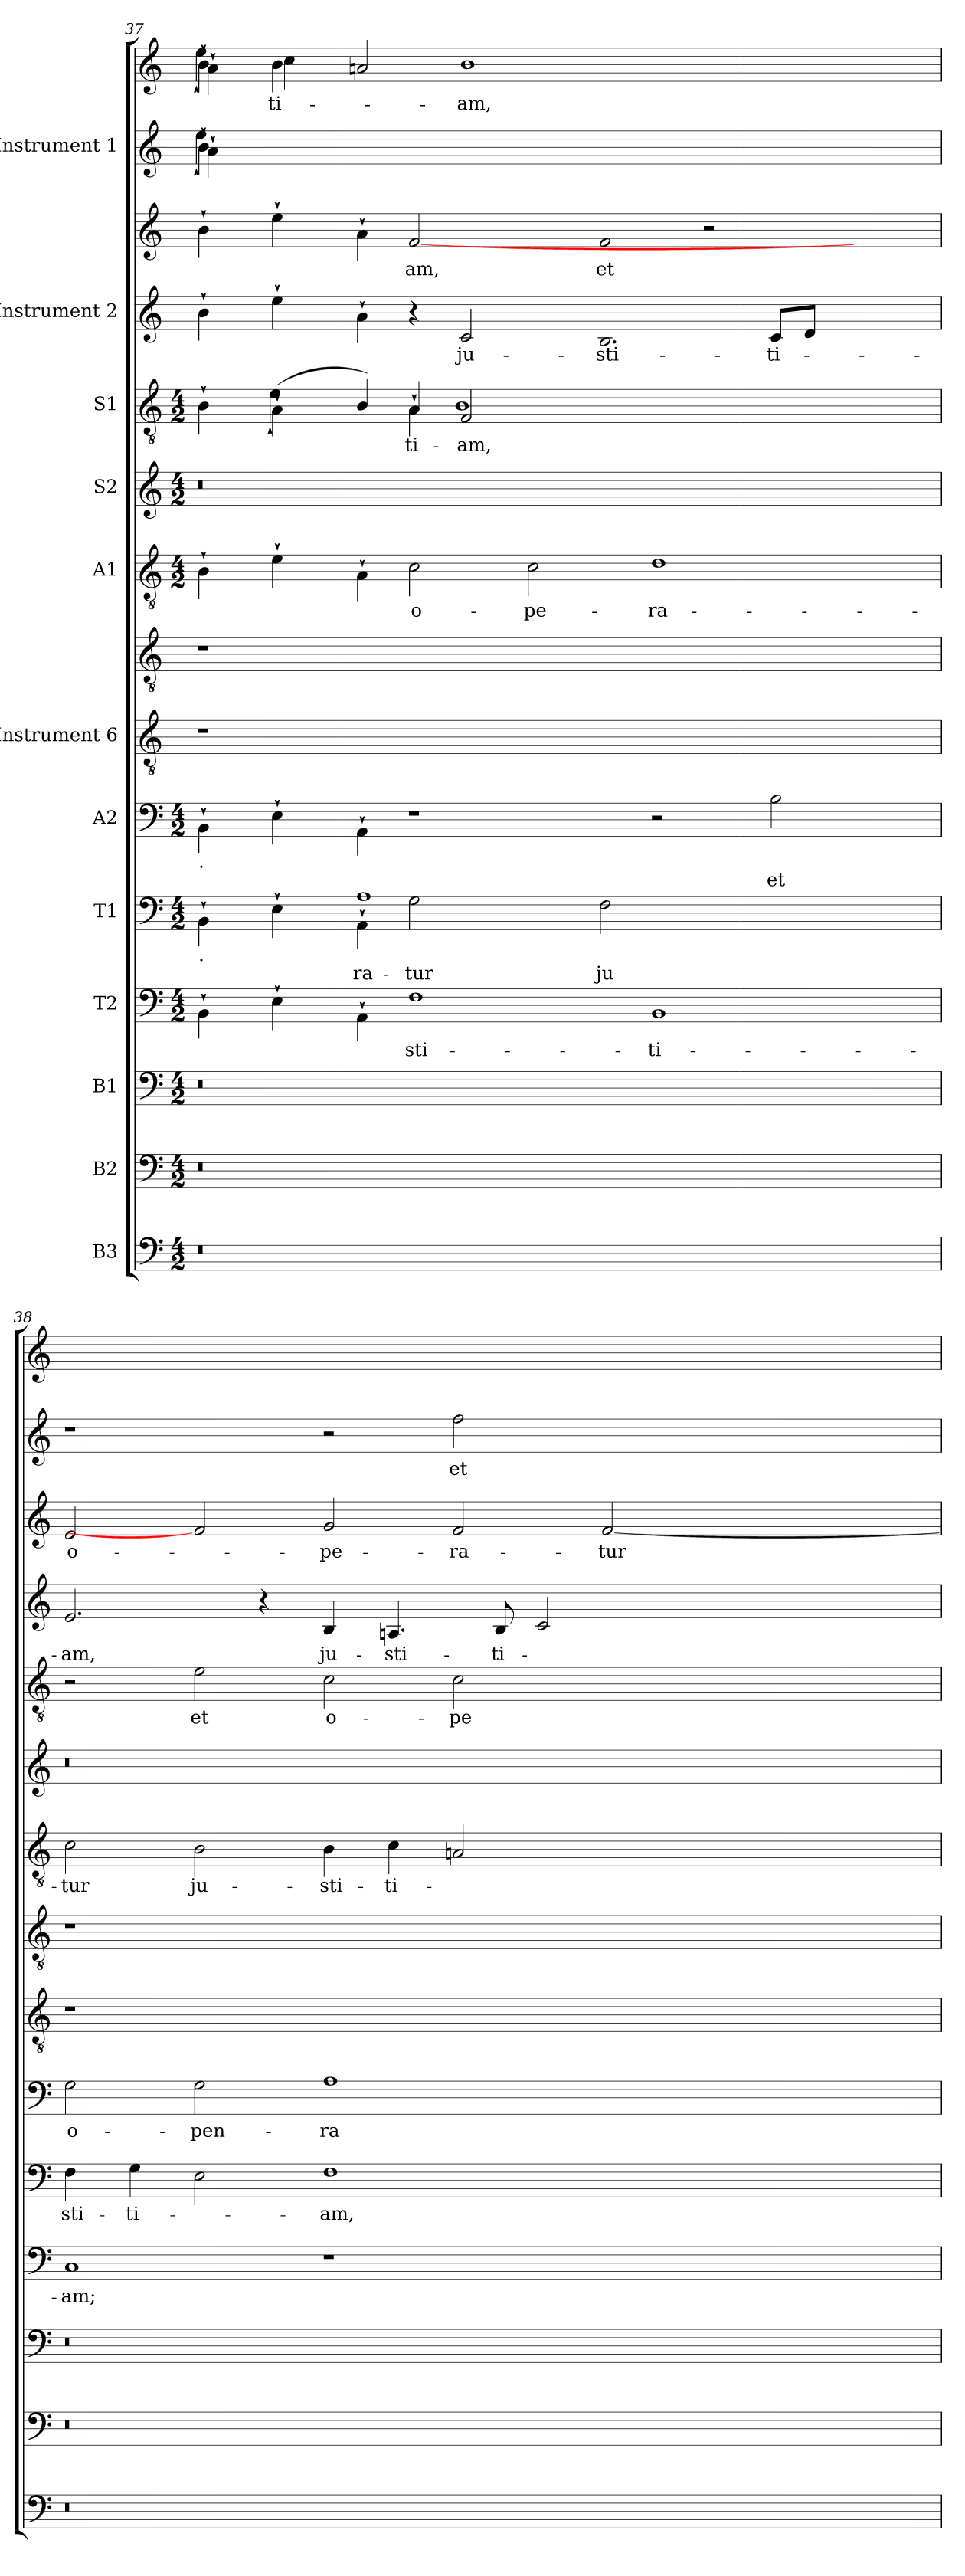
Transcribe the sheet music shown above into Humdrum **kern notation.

**kern	**kern	**kern	**kern	**text	**kern	**text	**kern	**text	**kern	**kern	**kern	**text	**kern	**kern	**text	**kern	**text	**kern	**text	**kern	**text	**kern	**text
*part12	*part11	*part10	*part9	*part9	*part8	*part8	*part7	*part7	*part6	*part6	*part5	*part5	*part4	*part3	*part3	*part2	*part2	*part2	*part2	*part1	*part1	*part1	*part1
*staff15	*staff14	*staff13	*staff12	*staff12	*staff11	*staff11	*staff10	*staff10	*staff9	*staff8	*staff7	*staff7	*staff6	*staff5	*staff5	*staff4	*staff4	*staff3	*staff3	*staff2	*staff2	*staff1	*staff1
*I"B3	*I"B2	*I"B1	*I"T2	*	*I"T1	*	*I"A2	*	*I"Instrument 6	*	*I"A1	*	*I"S2	*I"S1	*	*I"Instrument 2	*	*	*	*I"Instrument 1	*	*	*
!!LO:PB:g=z
*clefF4	*clefF4	*clefF4	*clefF4	*	*clefF4	*	*clefF4	*	*clefGv2	*clefGv2	*clefGv2	*	*clefG2	*clefGv2	*	*clefG2	*	*clefG2	*	*clefG2	*	*clefG2	*
*	*	*	*	*	*	*	*	*	*	*	*k[]	*	*	*	*	*	*	*	*	*	*	*	*
*	*	*	*	*	*	*	*	*	*	*	*C:	*	*	*	*	*	*	*	*	*	*	*	*
*M4/2	*M4/2	*M4/2	*M4/2	*	*M4/2	*	*M4/2	*	*	*	*M4/2	*	*M4/2	*M4/2	*	*	*	*	*	*	*	*	*
=37	=37	=37	=37	=37	=37	=37	=37	=37	=37	=37	=37	=37	=37	=37	=37	=37	=37	=37	=37	=37	=37	=37	=37
*	*	*	*	*	*^	*	*	*	*	*	*	*	*	*^	*	*	*	*	*	*^	*	*^	*
*	*	*	*	*	*	*	*	*	*	*	*	*	*	*	*	*	*	*	*	*	*	*	*^	*	*	*^	*
!	!	!	!	!	!	!	!	!LO:TX:b:t=.	!	!	!	!	!	!	!	!	!	!	!	!	!	!	!	!	!	!	!	!	!
!	!	!	!	!	!LO:TX:b:t=.	!	!	!	!	!	!	!	!	!	!	!	!	!	!	!	!	!	!	!	!	!	!	!	!
!	!	!	!LO:TX:b:t=.	!	!	!	!	!	!	!	!	!	!	!	!	!	!	!	!	!	!	!	!	!	!	!	!	!	!
*	*	*	*^	*	*	*	*	*	*	*	*	*	*	*	*	*	*	*^	*	*	*	*	*	*^	*	*	*	*	*
*	*	*	*	*^	*	*	*	*	*	*	*	*	*	*	*	*	*	*	*	*	*	*	*	*	*	*	*	*	*	*	*	*
0r	0r	0r	4BB`<\	4..ryy	4ryy	.	4BB`<\	2ryy	.	4BB`<\	.	1r	1r	4B`<\	.	0r	4B`<\	4ryy	.	4b`<\	4..ryy	.	4b`<\	.	4b`<\	4ee`<\	4a`<\	16ryy	.	4b`<\	4ee`<\	4a`<\	.
.	.	.	.	.	.	.	.	.	.	.	.	.	.	.	.	.	.	.	.	.	.	.	.	.	.	.	.	64ryy	.	.	.	.	.
.	.	.	.	.	.	.	.	.	.	.	.	.	.	.	.	.	.	.	.	.	.	.	.	.	.	.	.	1ryy	.	.	.	.	.
!	!	!	!	!	!	!	!	!	!	!	!	!	!	!	!	!	!	!	!	!	!	!	!	!	!	!	!	!	!	!	!	!	!LO:LY:b:rj
!	!	!	!	!	!	!	!	!	!	!	!	!	!	!	!	!	!	!	!	!	!	!	!	!	!	!	!	!	!	!	!	!	!LO:LY:b:rj
.	.	.	4E`<\	.	8ryy	.	4E`<\	.	.	4E`<\	.	.	.	4e`<\	.	.	(>4A`<\	4e`<\	.	4ee`<\	.	.	4ee`<\	.	0ryy	0ryy	0ryy	.	.	4b\	4cc\	2.ryy	-ti-
.	.	.	.	.	16ryy	.	.	.	.	.	.	.	.	.	.	.	.	.	.	.	.	.	.	.	.	.	.	.	.	.	.	.	.
.	.	.	.	1ryy	64ryy	.	.	.	.	.	.	.	.	.	.	.	.	.	.	.	1ryy	.	.	.	.	.	.	.	.	.	.	.	.
.	.	.	.	.	1ryy	.	.	.	.	.	.	.	.	.	.	.	.	.	.	.	.	.	.	.	.	.	.	.	.	.	.	.	.
!	!	!	!	!	!	!	!	!	!LO:LY:b:rj	!	!	!	!	!	!	!	!	!	!	!	!	!	!	!	!	!	!	!	!	!	!	!	!
.	.	.	4AA`<\	.	.	.	4AA`<\	1A	-ra-	4AA`<\	.	.	.	4A`<\	.	.	4B/)	4ryy	.	4a`<\	.	.	4a`<\	.	.	.	.	.	.	2an/	2.ryy	.	.
!	!	!	!	!	!	!LO:LY:b:rj	!	!	!LO:LY:b:cj	!	!	!	!	!	!LO:LY:b:rj	!	!	!	!LO:LY:b	!	!	!	!	!LO:LY:b:cj	!	!	!	!	!	!	!	!	!
.	.	.	1F	.	.	-sti-	2G\	.	-tur	1r	.	.	.	2c\	o-	.	4A`<\	4A/	-ti-	4r	.	.	[2f	-am,	.	.	.	.	.	.	.	.	.
!	!	!	!	!	!	!	!	!	!	!	!	!	!	!	!	!	!	!	!LO:LY:b:cj	!	!	!LO:LY:b:rj	!	!	!	!	!	!	!	!	!	!	!LO:LY:b:cj
.	.	.	.	.	.	.	.	.	.	.	.	1..ryy	1..ryy	.	.	.	2F/	1B	-am,	2c/	.	-ju-	.	.	.	.	.	.	.	1b	.	1..ryy	-am,
.	.	.	.	.	.	.	.	.	.	.	.	.	.	.	.	.	.	.	.	.	.	.	.	.	.	.	.	1ryy	.	.	.	.	.
!	!	!	!	!	!	!	!	!	!	!	!	!	!	!	!LO:LY:b:rj	!	!	!	!	!	!	!	!	!	!	!	!	!	!	!	!	!	!
.	.	.	.	.	.	.	2.ryy	.	.	.	.	.	.	2c\	-pe-	.	.	.	.	.	.	.	4ryy	.	.	.	.	.	.	.	1.ryy	.	.
.	.	.	.	1ryy	.	.	.	.	.	.	.	.	.	.	.	.	.	.	.	.	1ryy	.	.	.	.	.	.	.	.	.	.	.	.
.	.	.	.	.	1ryy	.	.	.	.	.	.	.	.	.	.	.	.	.	.	.	.	.	.	.	.	.	.	.	.	.	.	.	.
!	!	!	!	!	!	!	!	!	!LO:LY:b:rj	!	!	!	!	!	!	!	!	!	!	!	!	!LO:LY:b:rj	!	!LO:LY:b:cj	!	!	!	!	!	!	!	!	!
.	.	.	.	.	.	.	.	2F\	ju-	.	.	.	.	.	.	.	2.ryy	.	.	2.B/	.	-sti-	2f/	et	.	.	.	.	.	.	.	.	.
!	!	!	!	!	!	!LO:LY:b:rj	!	!	!	!	!	!	!	!	!LO:LY:b:rj	!	!	!	!	!	!	!	!	!	!	!	!	!	!	!	!	!	!
.	.	.	1BB	.	.	-ti-	.	.	.	2r	.	.	.	1d	-ra-	.	.	.	.	.	.	.	.	.	.	.	.	.	.	.	.	.	.
2.ryy	2.ryy	2.ryy	.	.	.	.	2.ryy	2.ryy	.	.	.	.	.	.	.	2.ryy	.	2.ryy	.	.	.	.	2r	.	.	.	.	.	.	2.ryy	.	.	.
.	.	.	.	.	.	.	.	.	.	.	.	.	.	.	.	.	.	.	.	.	.	.	.	.	.	.	.	2ryy	.	.	.	.	.
!	!	!	!	!	!	!	!	!	!	!	!LO:LY:b:cj	!	!	!	!	!	!	!	!	!	!	!LO:LY:b:rj	!	!	!	!	!	!	!	!	!	!	!
.	.	.	.	.	.	.	.	.	.	2B\	et	.	.	.	.	.	2ryy	.	.	8c/L	.	-ti-	.	.	2ryy	2ryy	2ryy	.	.	.	.	.	.
.	.	.	.	.	.	.	.	.	.	.	.	.	.	.	.	.	.	.	.	8d/J	.	.	.	.	.	.	.	.	.	.	.	.	.
.	.	.	.	4ryy	.	.	.	.	.	.	.	.	.	.	.	.	.	.	.	.	4ryy	.	.	.	.	.	.	.	.	.	.	.	.
.	.	.	.	.	4ryy	.	.	.	.	.	.	.	.	.	.	.	.	.	.	.	.	.	.	.	.	.	.	.	.	.	.	.	.
.	.	.	.	.	.	.	.	.	.	.	.	.	.	.	.	.	.	.	.	4ryy	.	.	4ryy	.	.	.	.	.	.	.	.	.	.
.	.	.	.	.	.	.	.	.	.	.	.	.	.	.	.	.	.	.	.	.	.	.	.	.	.	.	.	8ryy	.	.	.	.	.
.	.	.	.	16ryy	.	.	.	.	.	.	.	.	.	.	.	.	.	.	.	.	16ryy	.	.	.	.	.	.	.	.	.	.	.	.
.	.	.	.	.	32.ryy	.	.	.	.	.	.	.	.	.	.	.	.	.	.	.	.	.	.	.	.	.	.	32.ryy	.	.	.	.	.
=38	=38	=38	=38	=38	=38	=38	=38	=38	=38	=38	=38	=38	=38	=38	=38	=38	=38	=38	=38	=38	=38	=38	=38	=38	=38	=38	=38	=38	=38	=38	=38	=38	=38
!	!	!	!	!	!	!LO:LY:b:cj	!	!	!LO:LY:b:rj	!	!LO:LY:b:rj	!	!	!	!LO:LY:b:cj	!	!	!	!	!	!	!LO:LY:b:cj	!	!LO:LY:b:rj	!	!	!	!	!	!	!	!	!
*	*	*	*v	*v	*v	*	*	*	*	*	*	*	*	*	*	*	*v	*v	*	*v	*v	*	*	*	*v	*v	*v	*v	*	*v	*v	*v	*
*	*	*	*	*	*v	*v	*	*	*	*	*	*	*	*	*	*	*	*	*	*	*	*	*	*
0r	0r	0r	1C	-am;	4F\	-sti-	2G\	o-	1r	1r	2c\	-tur	0r	2r	.	2.e/	am,	2e/	o-	1r	.	0ryy	.
!	!	!	!	!	!	!LO:LY:b:rj	!	!	!	!	!	!	!	!	!	!	!	!	!	!	!	!	!
.	.	.	.	.	4G\	-ti-	.	.	.	.	.	.	.	.	.	.	.	.	.	.	.	.	.
!	!	!	!	!	!	!	!	!LO:LY:b:rj	!	!	!	!LO:LY:b:rj	!	!	!LO:LY:b:cj	!	!	!	!	!	!	!	!
.	.	.	.	.	2E\	.	2G\	-pen-	.	.	2B\	ju-	.	2e\	et	.	.	2f]	.	.	.	.	.
.	.	.	.	.	.	.	.	.	.	.	.	.	.	.	.	4r	.	.	.	.	.	.	.
!	!	!	!	!	!	!LO:LY:b:cj	!	!LO:LY:b:rj	!	!	!	!LO:LY:b:rj	!	!	!LO:LY:b:rj	!	!LO:LY:b:rj	!	!LO:LY:b:rj	!	!	!	!
.	.	.	1r	.	1F	-am,	1A	-ra-	1.ryy	1.ryy	4B\	-sti-	.	2c\	o-	4B/	ju-	2g/	-pe-	2r	.	.	.
!	!	!	!	!	!	!	!	!	!	!	!	!LO:LY:b:rj	!	!	!	!	!LO:LY:b:rj	!	!	!	!	!	!
.	.	.	.	.	.	.	.	.	.	.	4c\	-ti-	.	.	.	4.An/	-sti-	.	.	.	.	.	.
!	!	!	!	!	!	!	!	!	!	!	!	!	!	!	!LO:LY:b:rj	!	!	!	!LO:LY:b:rj	!	!LO:LY:b:cj	!	!
.	.	.	.	.	.	.	.	.	.	.	2An/	.	.	2c\	-pe-	.	.	2f/	-ra-	2ff\	et	.	.
!	!	!	!	!	!	!	!	!	!	!	!	!	!	!	!	!	!LO:LY:b:rj	!	!	!	!	!	!
.	.	.	.	.	.	.	.	.	.	.	.	.	.	.	.	8B/	-ti-	.	.	.	.	.	.
.	.	.	.	.	.	.	.	.	.	.	.	.	.	.	.	2c/	.	.	.	.	.	.	.
!	!	!	!	!	!	!	!	!	!	!	!	!	!	!	!	!	!	!	!LO:LY:b:cj	!	!	!	!
2ryy	2ryy	2ryy	2ryy	.	2ryy	.	2ryy	.	.	.	2ryy	.	2ryy	2ryy	.	.	.	[<2f/	-tur	2ryy	.	2ryy	.
.	.	.	.	.	.	.	.	.	.	.	.	.	.	.	.	4ryy	.	.	.	.	.	.	.
=	=	=	=	=	=	=	=	=	=	=	=	=	=	=	=	=	=	=	=	=	=	=	=
*-	*-	*-	*-	*-	*-	*-	*-	*-	*-	*-	*-	*-	*-	*-	*-	*-	*-	*-	*-	*-	*-	*-	*-
